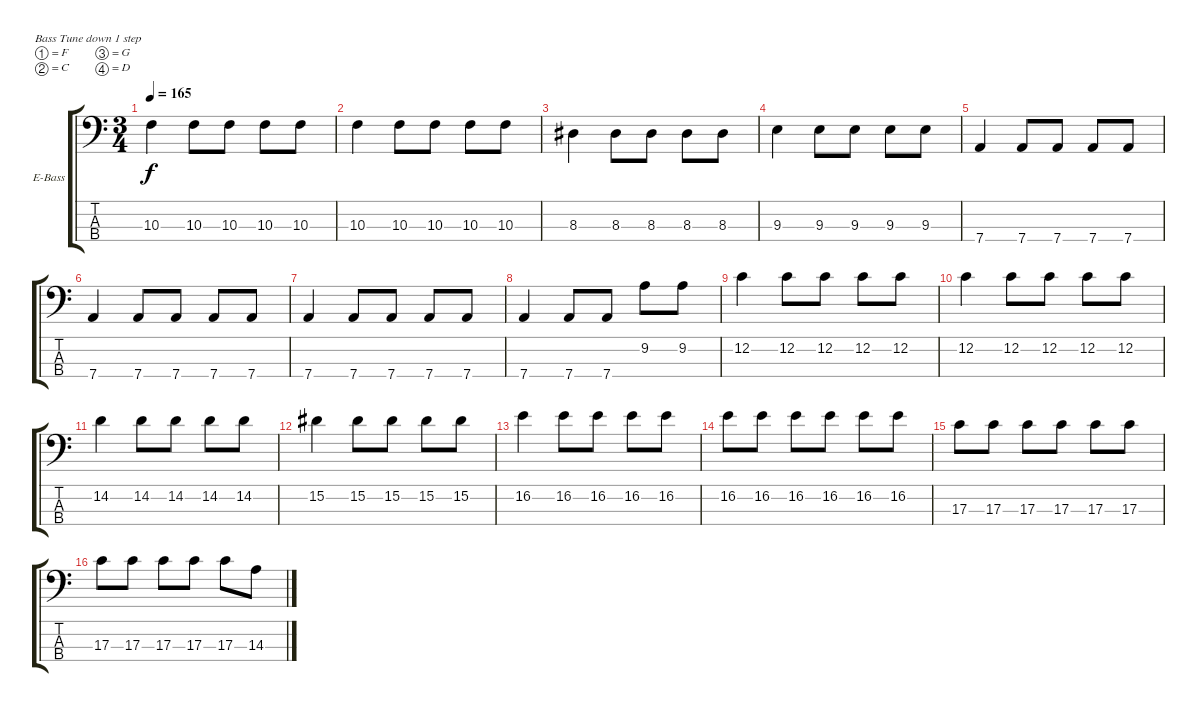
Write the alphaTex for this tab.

\bracketExtendMode groupsimilarinstruments
\firstSystemTrackNameOrientation horizontal
\otherSystemsTrackNameOrientation horizontal
\track ("Kristian - Bass" "E-Bass") {instrument electricbassfinger}
\staff {score tabs}
\tuning (F2 C2 G1 D1)
\ts (3 4)
\tempo 165
\clef f4
\ks c
10.3.4{dy f} 10.3.8 10.3.8 10.3.8 10.3.8 |
10.3.4 10.3.8 10.3.8 10.3.8 10.3.8 |
8.3.4 8.3.8 8.3.8 8.3.8 8.3.8 |
9.3.4 9.3.8 9.3.8 9.3.8 9.3.8 |
7.4.4 7.4.8 7.4.8 7.4.8 7.4.8 |
7.4.4 7.4.8 7.4.8 7.4.8 7.4.8 |
7.4.4 7.4.8 7.4.8 7.4.8 7.4.8 |
7.4.4 7.4.8 7.4.8 9.2.8 9.2.8 |
12.2.4 12.2.8 12.2.8 12.2.8 12.2.8 |
12.2.4 12.2.8 12.2.8 12.2.8 12.2.8 |
14.2.4 14.2.8 14.2.8 14.2.8 14.2.8 |
15.2.4 15.2.8 15.2.8 15.2.8 15.2.8 |
16.2.4 16.2.8 16.2.8 16.2.8 16.2.8 |
16.2.8 16.2.8 16.2.8 16.2.8 16.2.8 16.2.8 |
17.3.8 17.3.8 17.3.8 17.3.8 17.3.8 17.3.8 |
17.3.8 17.3.8 17.3.8 17.3.8 17.3.8 14.3.8
